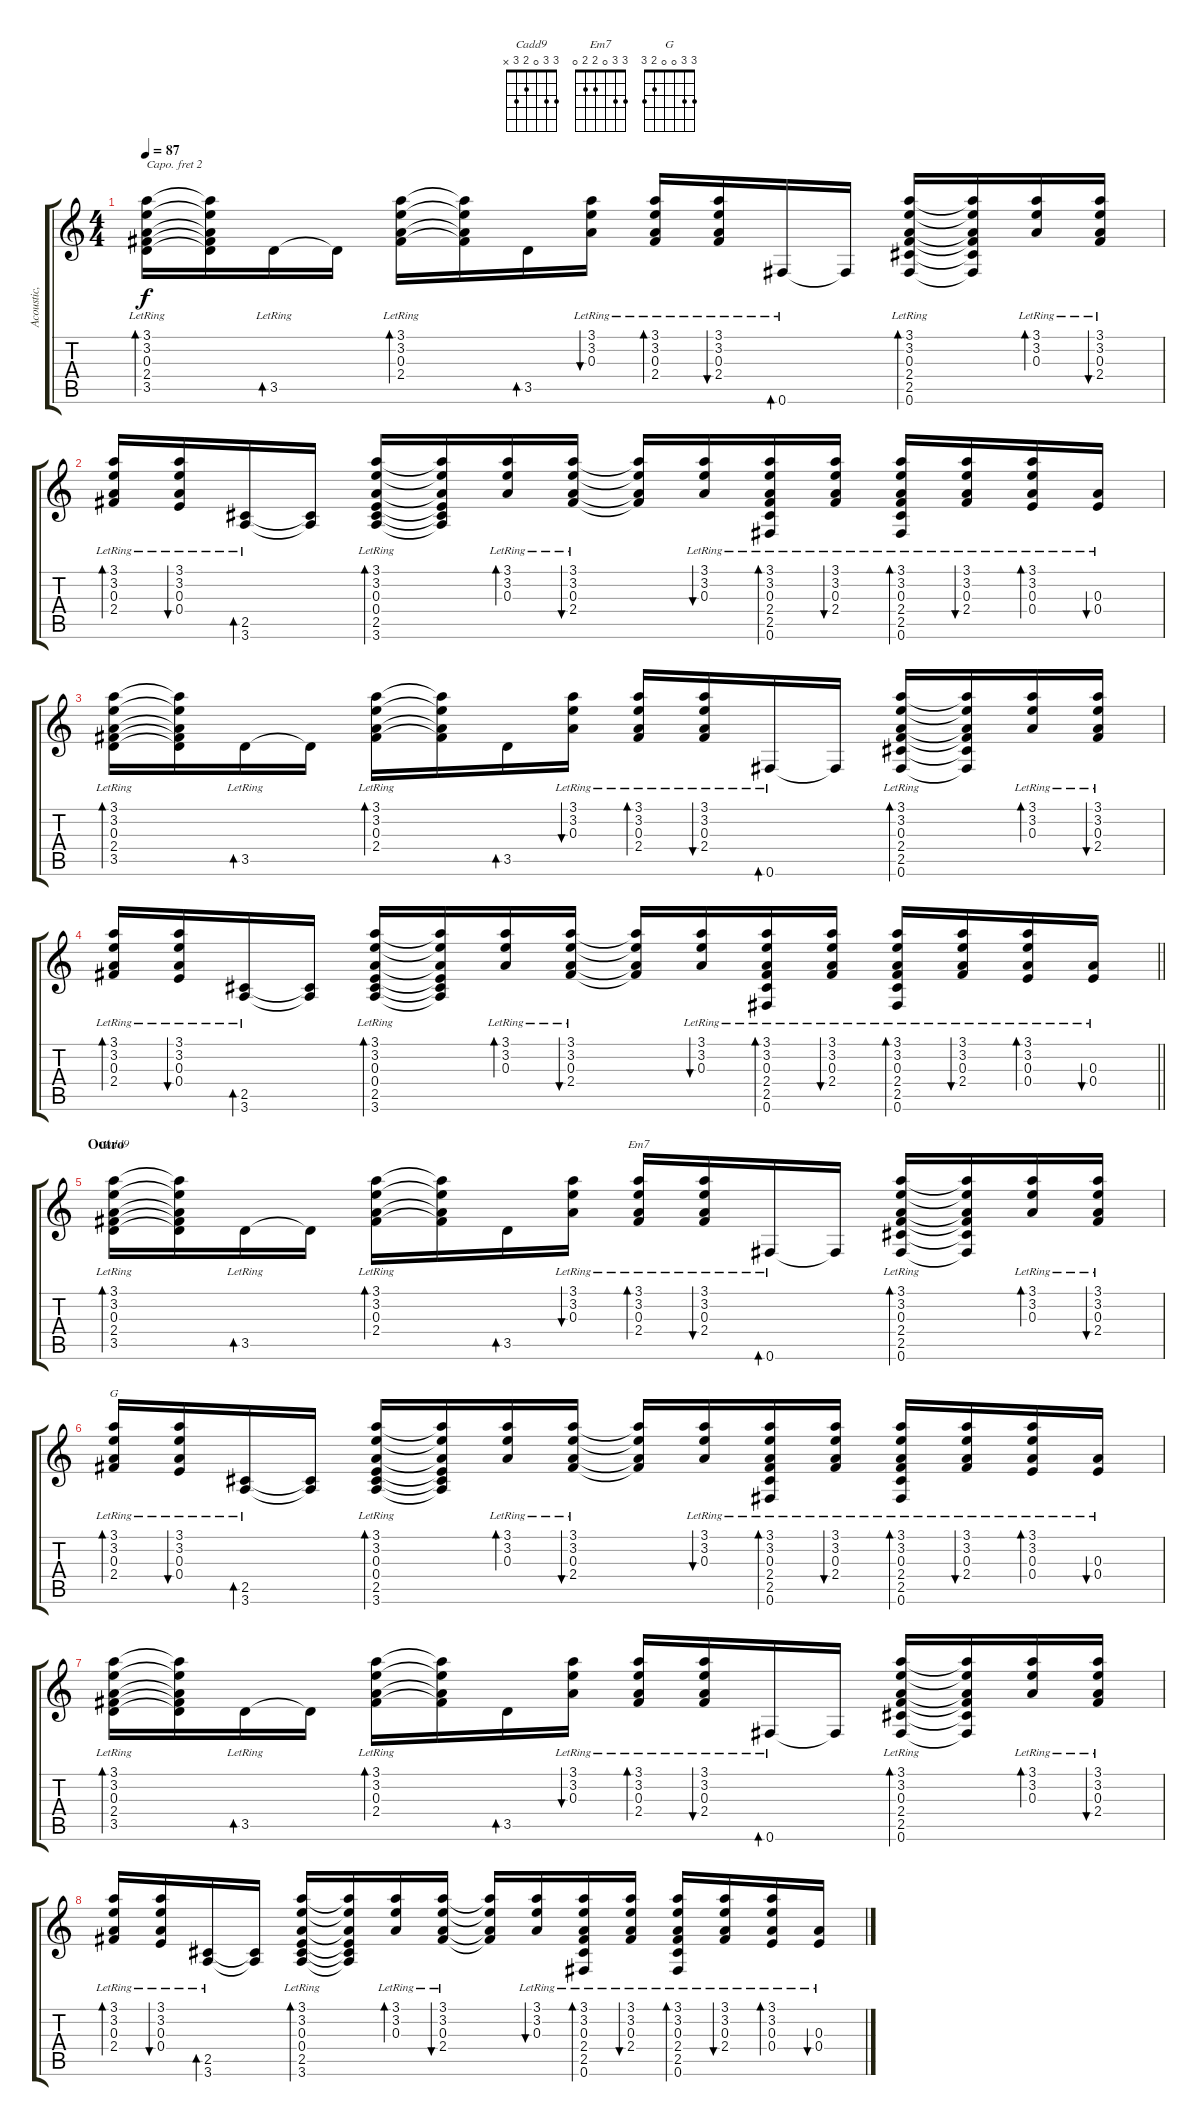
\track ("Acoustic, Rhythm (Capo @2)" "Acoustic, ") {instrument acousticguitarsteel}
\staff {score tabs}
\capo 2
\tuning (E4 B3 G3 D3 A2 E2) {hide}
\chord ("Cadd9" 3 3 0 2 3 x)
\chord ("Em7" 3 3 0 2 2 0)
\chord ("G" 3 3 0 0 2 3)
\ts (4 4)
\tempo 87
\clef g2
\ks c
(3.1{lr} 3.2{lr} 0.3{lr} 2.4{lr} 3.5{lr}).16{bd 30 dy f} (3.1{t} 3.2{t} 0.3{t} 2.4{t} 3.5{t}).16 3.5{lr}.16{bd 30} 3.5{t}.16 (3.1{lr} 3.2{lr} 0.3{lr} 2.4{lr}).16{bd 30} (3.1{t} 3.2{t} 0.3{t} 2.4{t}).16 3.5.16{bd 30} (3.1{lr} 3.2{lr} 0.3{lr}).16{bu 30} (3.1{lr} 3.2{lr} 0.3{lr} 2.4{lr}).16{bd 30} (3.1{lr} 3.2{lr} 0.3{lr} 2.4{lr}).16{bu 30} 0.6{lr}.16{bd 30} 0.6{t}.16 (3.1{lr} 3.2{lr} 0.3{lr} 2.4{lr} 2.5{lr} 0.6{lr}).16{bd 30} (3.1{t} 3.2{t} 0.3{t} 2.4{t} 2.5{t} 0.6{t}).16 (3.1 3.2 0.3{lr}).16{bd 30} (3.1{lr} 3.2{lr} 0.3{lr} 2.4{lr}).16{bu 30} |
(3.1{lr} 3.2{lr} 0.3{lr} 2.4{lr}).16{bd 30} (3.1{lr} 3.2{lr} 0.3{lr} 0.4{lr}).16{bu 30} (2.5{lr} 3.6{lr}).16{bd 30} (2.5{t} 3.6{t}).16 (3.1{lr} 3.2{lr} 0.3{lr} 0.4{lr} 2.5{lr} 3.6{lr}).16{bd 30} (3.1{t} 3.2{t} 0.3{t} 0.4{t} 2.5{t} 3.6{t}).16 (3.1{lr} 3.2{lr} 0.3{lr}).16{bd 30} (3.1{lr} 3.2{lr} 0.3{lr} 2.4{lr}).16{bu 30} (3.1{t} 3.2{t} 0.3{t} 2.4{t}).16 (3.1{lr} 3.2{lr} 0.3{lr}).16{bu 30} (3.1{lr} 3.2{lr} 0.3{lr} 2.4{lr} 2.5{lr} 0.6{lr}).16{bd 30} (3.1{lr} 3.2{lr} 0.3{lr} 2.4{lr}).16{bu 30} (3.1{lr} 3.2{lr} 0.3{lr} 2.4{lr} 2.5{lr} 0.6{lr}).16{bd 30} (3.1{lr} 3.2{lr} 0.3{lr} 2.4{lr}).16{bu 30} (3.1{lr} 3.2{lr} 0.3{lr} 0.4{lr}).16{bd 30} (0.3{lr} 0.4{lr}).16{bu 30} |
(3.1{lr} 3.2{lr} 0.3{lr} 2.4{lr} 3.5{lr}).16{bd 30} (3.1{t} 3.2{t} 0.3{t} 2.4{t} 3.5{t}).16 3.5{lr}.16{bd 30} 3.5{t}.16 (3.1{lr} 3.2{lr} 0.3{lr} 2.4{lr}).16{bd 30} (3.1{t} 3.2{t} 0.3{t} 2.4{t}).16 3.5.16{bd 30} (3.1{lr} 3.2{lr} 0.3{lr}).16{bu 30} (3.1{lr} 3.2{lr} 0.3{lr} 2.4{lr}).16{bd 30} (3.1{lr} 3.2{lr} 0.3{lr} 2.4{lr}).16{bu 30} 0.6{lr}.16{bd 30} 0.6{t}.16 (3.1{lr} 3.2{lr} 0.3{lr} 2.4{lr} 2.5{lr} 0.6{lr}).16{bd 30} (3.1{t} 3.2{t} 0.3{t} 2.4{t} 2.5{t} 0.6{t}).16 (3.1 3.2 0.3{lr}).16{bd 30} (3.1{lr} 3.2{lr} 0.3{lr} 2.4{lr}).16{bu 30} |
\barLineRight lightlight
(3.1{lr} 3.2{lr} 0.3{lr} 2.4{lr}).16{bd 30} (3.1{lr} 3.2{lr} 0.3{lr} 0.4{lr}).16{bu 30} (2.5{lr} 3.6{lr}).16{bd 30} (2.5{t} 3.6{t}).16 (3.1{lr} 3.2{lr} 0.3{lr} 0.4{lr} 2.5{lr} 3.6{lr}).16{bd 30} (3.1{t} 3.2{t} 0.3{t} 0.4{t} 2.5{t} 3.6{t}).16 (3.1{lr} 3.2{lr} 0.3{lr}).16{bd 30} (3.1{lr} 3.2{lr} 0.3{lr} 2.4{lr}).16{bu 30} (3.1{t} 3.2{t} 0.3{t} 2.4{t}).16 (3.1{lr} 3.2{lr} 0.3{lr}).16{bu 30} (3.1{lr} 3.2{lr} 0.3{lr} 2.4{lr} 2.5{lr} 0.6{lr}).16{bd 30} (3.1{lr} 3.2{lr} 0.3{lr} 2.4{lr}).16{bu 30} (3.1{lr} 3.2{lr} 0.3{lr} 2.4{lr} 2.5{lr} 0.6{lr}).16{bd 30} (3.1{lr} 3.2{lr} 0.3{lr} 2.4{lr}).16{bu 30} (3.1{lr} 3.2{lr} 0.3{lr} 0.4{lr}).16{bd 30} (0.3{lr} 0.4{lr}).16{bu 30} |
\section ("" "Outro")
(3.1{lr} 3.2{lr} 0.3{lr} 2.4{lr} 3.5{lr}).16{bd 30 ch "Cadd9"} (3.1{t} 3.2{t} 0.3{t} 2.4{t} 3.5{t}).16 3.5{lr}.16{bd 30} 3.5{t}.16 (3.1{lr} 3.2{lr} 0.3{lr} 2.4{lr}).16{bd 30} (3.1{t} 3.2{t} 0.3{t} 2.4{t}).16 3.5.16{bd 30} (3.1{lr} 3.2{lr} 0.3{lr}).16{bu 30} (3.1{lr} 3.2{lr} 0.3{lr} 2.4{lr}).16{bd 30 ch "Em7"} (3.1{lr} 3.2{lr} 0.3{lr} 2.4{lr}).16{bu 30} 0.6{lr}.16{bd 30} 0.6{t}.16 (3.1{lr} 3.2{lr} 0.3{lr} 2.4{lr} 2.5{lr} 0.6{lr}).16{bd 30} (3.1{t} 3.2{t} 0.3{t} 2.4{t} 2.5{t} 0.6{t}).16 (3.1 3.2 0.3{lr}).16{bd 30} (3.1{lr} 3.2{lr} 0.3{lr} 2.4{lr}).16{bu 30} |
(3.1{lr} 3.2{lr} 0.3{lr} 2.4{lr}).16{bd 30 ch "G"} (3.1{lr} 3.2{lr} 0.3{lr} 0.4{lr}).16{bu 30} (2.5{lr} 3.6{lr}).16{bd 30} (2.5{t} 3.6{t}).16 (3.1{lr} 3.2{lr} 0.3{lr} 0.4{lr} 2.5{lr} 3.6{lr}).16{bd 30} (3.1{t} 3.2{t} 0.3{t} 0.4{t} 2.5{t} 3.6{t}).16 (3.1{lr} 3.2{lr} 0.3{lr}).16{bd 30} (3.1{lr} 3.2{lr} 0.3{lr} 2.4{lr}).16{bu 30} (3.1{t} 3.2{t} 0.3{t} 2.4{t}).16 (3.1{lr} 3.2{lr} 0.3{lr}).16{bu 30} (3.1{lr} 3.2{lr} 0.3{lr} 2.4{lr} 2.5{lr} 0.6{lr}).16{bd 30} (3.1{lr} 3.2{lr} 0.3{lr} 2.4{lr}).16{bu 30} (3.1{lr} 3.2{lr} 0.3{lr} 2.4{lr} 2.5{lr} 0.6{lr}).16{bd 30} (3.1{lr} 3.2{lr} 0.3{lr} 2.4{lr}).16{bu 30} (3.1{lr} 3.2{lr} 0.3{lr} 0.4{lr}).16{bd 30} (0.3{lr} 0.4{lr}).16{bu 30} |
(3.1{lr} 3.2{lr} 0.3{lr} 2.4{lr} 3.5{lr}).16{bd 30} (3.1{t} 3.2{t} 0.3{t} 2.4{t} 3.5{t}).16 3.5{lr}.16{bd 30} 3.5{t}.16 (3.1{lr} 3.2{lr} 0.3{lr} 2.4{lr}).16{bd 30} (3.1{t} 3.2{t} 0.3{t} 2.4{t}).16 3.5.16{bd 30} (3.1{lr} 3.2{lr} 0.3{lr}).16{bu 30} (3.1{lr} 3.2{lr} 0.3{lr} 2.4{lr}).16{bd 30} (3.1{lr} 3.2{lr} 0.3{lr} 2.4{lr}).16{bu 30} 0.6{lr}.16{bd 30} 0.6{t}.16 (3.1{lr} 3.2{lr} 0.3{lr} 2.4{lr} 2.5{lr} 0.6{lr}).16{bd 30} (3.1{t} 3.2{t} 0.3{t} 2.4{t} 2.5{t} 0.6{t}).16 (3.1 3.2 0.3{lr}).16{bd 30} (3.1{lr} 3.2{lr} 0.3{lr} 2.4{lr}).16{bu 30} |
(3.1{lr} 3.2{lr} 0.3{lr} 2.4{lr}).16{bd 30} (3.1{lr} 3.2{lr} 0.3{lr} 0.4{lr}).16{bu 30} (2.5{lr} 3.6{lr}).16{bd 30} (2.5{t} 3.6{t}).16 (3.1{lr} 3.2{lr} 0.3{lr} 0.4{lr} 2.5{lr} 3.6{lr}).16{bd 30} (3.1{t} 3.2{t} 0.3{t} 0.4{t} 2.5{t} 3.6{t}).16 (3.1{lr} 3.2{lr} 0.3{lr}).16{bd 30} (3.1{lr} 3.2{lr} 0.3{lr} 2.4{lr}).16{bu 30} (3.1{t} 3.2{t} 0.3{t} 2.4{t}).16 (3.1{lr} 3.2{lr} 0.3{lr}).16{bu 30} (3.1{lr} 3.2{lr} 0.3{lr} 2.4{lr} 2.5{lr} 0.6{lr}).16{bd 30} (3.1{lr} 3.2{lr} 0.3{lr} 2.4{lr}).16{bu 30} (3.1{lr} 3.2{lr} 0.3{lr} 2.4{lr} 2.5{lr} 0.6{lr}).16{bd 30} (3.1{lr} 3.2{lr} 0.3{lr} 2.4{lr}).16{bu 30} (3.1{lr} 3.2{lr} 0.3{lr} 0.4{lr}).16{bd 30} (0.3{lr} 0.4{lr}).16{bu 30}
